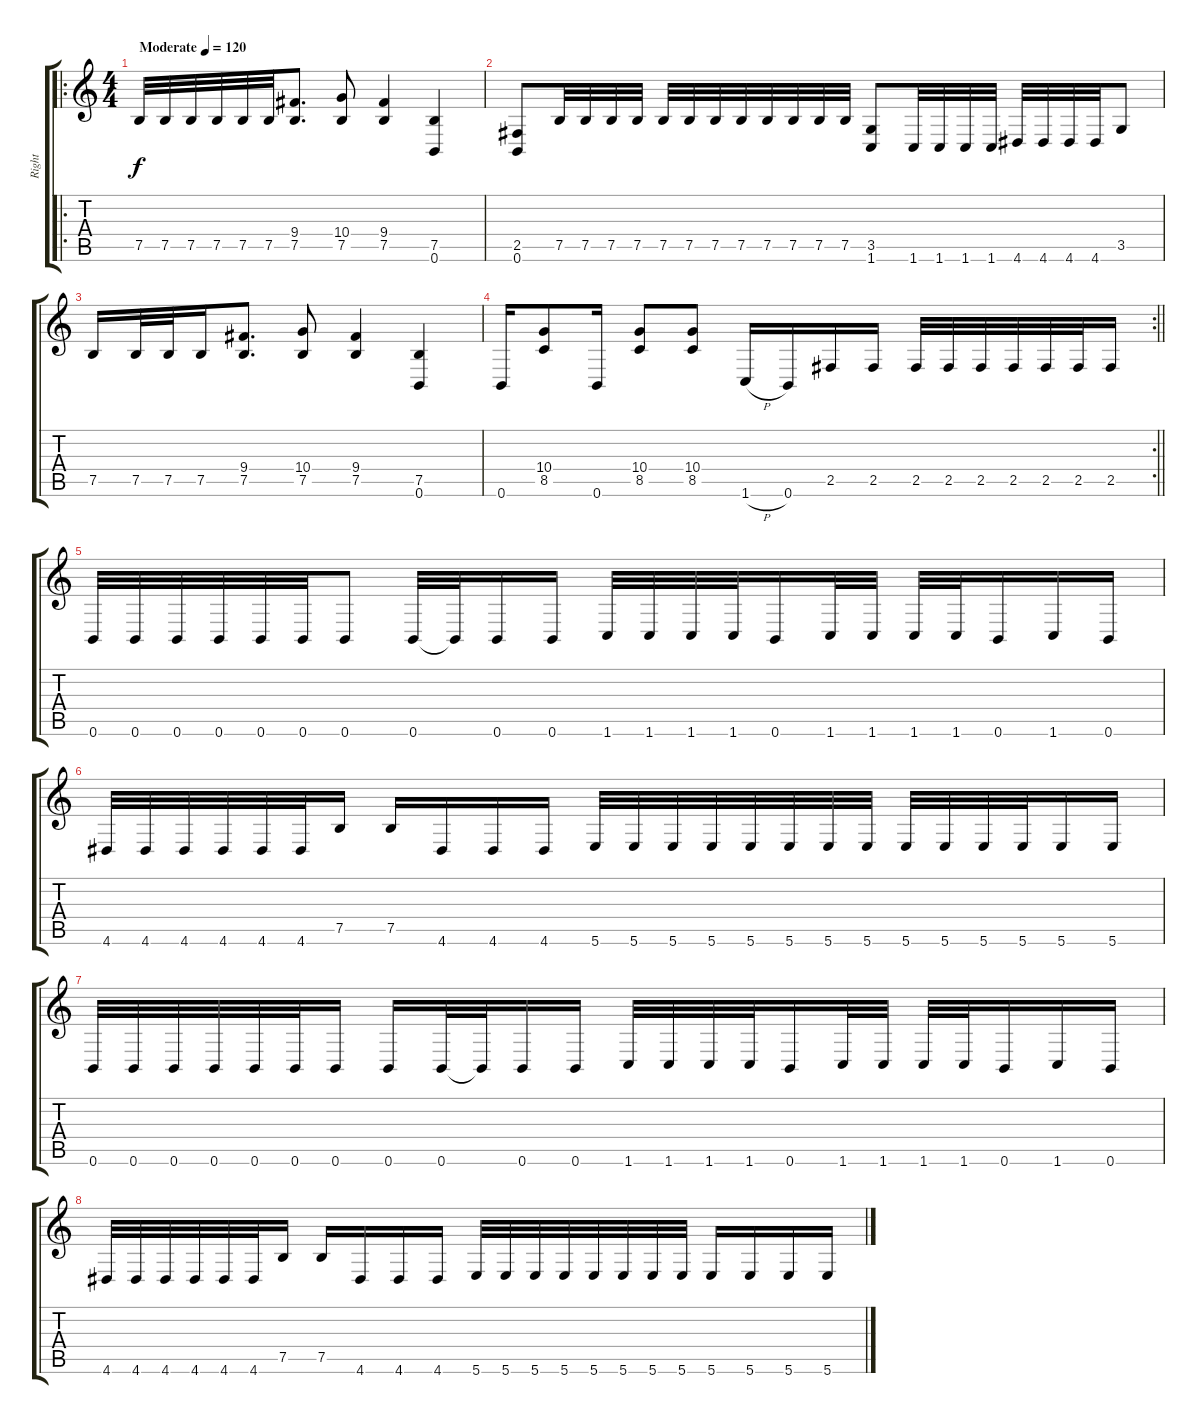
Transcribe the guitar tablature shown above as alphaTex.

\track ("Right" "Right") {instrument distortionguitar}
\staff {score tabs}
\tuning (B3 Gb3 D3 A2 E2 B1) {hide}
\ro
\ts (4 4)
\tempo (120 "Moderate")
\clef g2
\ks c
7.5.32{dy f instrument distortionguitar} 7.5.32 7.5.32 7.5.32 7.5.32 7.5.32 (9.4 7.5).8{d} (10.4 7.5).8 (9.4 7.5).4 (7.5 0.6).4 |
(2.5 0.6).8 7.5.32 7.5.32 7.5.32 7.5.32 7.5.32 7.5.32 7.5.32 7.5.32 7.5.32 7.5.32 7.5.32 7.5.32 (3.5 1.6).8 1.6.32 1.6.32 1.6.32 1.6.32 4.6.32 4.6.32 4.6.32 4.6.32 3.5.8 |
7.5.16 7.5.32 7.5.32 7.5.16 (9.4 7.5).8{d} (10.4 7.5).8 (9.4 7.5).4 (7.5 0.6).4 |
\rc 2
\barLineRight lightlight
0.6.16 (10.4 8.5).8 0.6.16 (10.4 8.5).8 (10.4 8.5).8 1.6{h}.16 0.6.16 2.5.16 2.5.16 2.5.32 2.5.32 2.5.32 2.5.32 2.5.32 2.5.32 2.5.16 |
0.6.32 0.6.32 0.6.32 0.6.32 0.6.32 0.6.32 0.6.8 0.6.32 0.6{t}.32 0.6.16 0.6.16 1.6.32 1.6.32 1.6.32 1.6.32 0.6.16 1.6.32 1.6.32 1.6.32 1.6.32 0.6.16 1.6.16 0.6.16 |
4.6.32 4.6.32 4.6.32 4.6.32 4.6.32 4.6.32 7.5.16 7.5.16 4.6.16 4.6.16 4.6.16 5.6.32 5.6.32 5.6.32 5.6.32 5.6.32 5.6.32 5.6.32 5.6.32 5.6.32 5.6.32 5.6.32 5.6.32 5.6.16 5.6.16 |
0.6.32 0.6.32 0.6.32 0.6.32 0.6.32 0.6.32 0.6.16 0.6.16 0.6.32 0.6{t}.32 0.6.16 0.6.16 1.6.32 1.6.32 1.6.32 1.6.32 0.6.16 1.6.32 1.6.32 1.6.32 1.6.32 0.6.16 1.6.16 0.6.16 |
4.6.32 4.6.32 4.6.32 4.6.32 4.6.32 4.6.32 7.5.16 7.5.16 4.6.16 4.6.16 4.6.16 5.6.32 5.6.32 5.6.32 5.6.32 5.6.32 5.6.32 5.6.32 5.6.32 5.6.16 5.6.16 5.6.16 5.6.16
